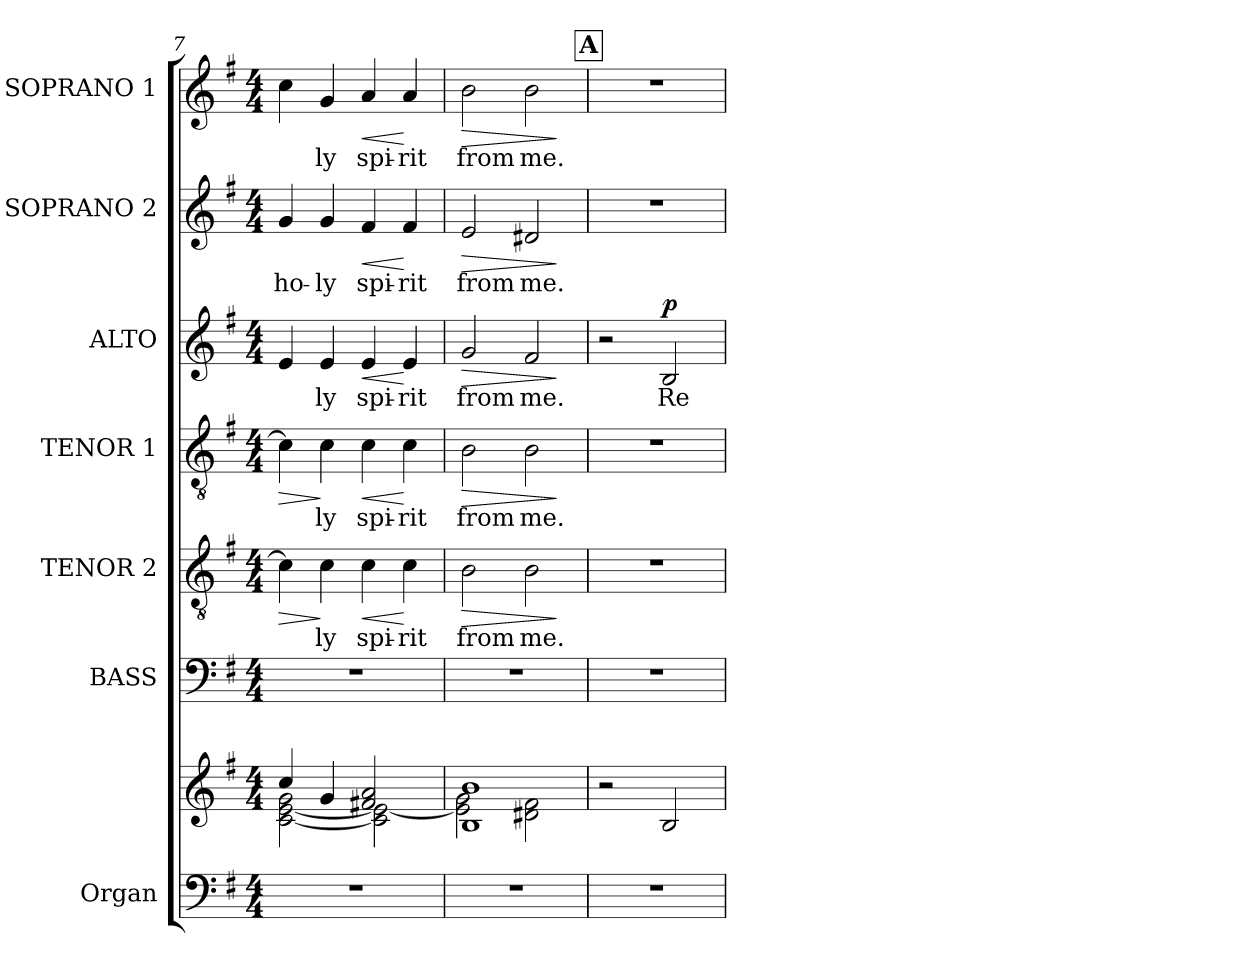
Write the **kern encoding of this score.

**kern	**kern	**kern	**kern	**text	**dynam	**kern	**text	**dynam	**kern	**text	**dynam	**kern	**text	**dynam	**kern	**text	**dynam
*part7	*part7	*part6	*part5	*part5	*part5	*part4	*part4	*part4	*part3	*part3	*part3	*part2	*part2	*part2	*part1	*part1	*part1
*staff8	*staff7	*staff6	*staff5	*staff5	*staff5	*staff4	*staff4	*staff4	*staff3	*staff3	*staff3	*staff2	*staff2	*staff2	*staff1	*staff1	*staff1
*I"Organ	*	*I"BASS	*I"TENOR 2	*	*	*I"TENOR 1	*	*	*I"ALTO	*	*	*I"SOPRANO 2	*	*	*I"SOPRANO 1	*	*
*I'Org.	*	*I'B.	*I'T2.	*	*	*I'T1.	*	*	*I'A.	*	*	*I'S2.	*	*	*I'S1.	*	*
*clefF4	*clefG2	*clefF4	*clefGv2	*	*	*clefGv2	*	*	*clefG2	*	*	*clefG2	*	*	*clefG2	*	*
*	*	*	*ITrd7c12	*	*	*ITrd7c12	*	*	*	*	*	*	*	*	*	*	*
*k[f#]	*k[f#]	*k[f#]	*k[f#]	*	*	*k[f#]	*	*	*k[f#]	*	*	*k[f#]	*	*	*k[f#]	*	*
*G:	*G:	*G:	*G:	*	*	*G:	*	*	*G:	*	*	*G:	*	*	*G:	*	*
*M4/4	*M4/4	*M4/4	*M4/4	*	*	*M4/4	*	*	*M4/4	*	*	*M4/4	*	*	*M4/4	*	*
=7	=7	=7	=7	=7	=7	=7	=7	=7	=7	=7	=7	=7	=7	=7	=7	=7	=7
*	*^	*	*	*	*	*	*	*	*	*	*	*	*	*	*	*	*
!	!	!	!	!	!	!LO:HP:b	!	!	!LO:HP:b	!	!	!	!	!	!	!	!	!
!	!	!	!	!	!	!	!	!	!	!	!	!	!	!LO:LY:b:color=#000000	!	!	!	!
1r	4cci/	[2ci\ [2ei 2gi	1r	4Ci\]	.	>	4Ci\]	.	>	4ei/	.	.	4gi/	ho-	.	4cci\	.	.
!	!	!	!	!	!LO:LY:b:color=#000000	!	!	!	!	!	!	!	!	!	!	!	!	!
!	!	!	!	!	!	!	!	!LO:LY:b:color=#000000	!	!	!	!	!	!	!	!	!	!
!	!	!	!	!	!	!	!	!	!	!	!LO:LY:b:color=#000000	!	!	!	!	!	!	!
!	!	!	!	!	!	!	!	!	!	!	!	!	!	!LO:LY:b:color=#000000	!	!	!	!
!	!	!	!	!	!	!	!	!	!	!	!	!	!	!	!	!	!LO:LY:b:color=#000000	!
.	4gi/	.	.	4Ci\	-ly	]	4Ci\	-ly	]	4ei/	-ly	.	4gi/	-ly	.	4gi/	-ly	.
!	!	!	!	!	!LO:LY:b:color=#000000	!LO:HP:b	!	!	!	!	!	!	!	!	!	!	!	!
!	!	!	!	!	!	!	!	!LO:LY:b:color=#000000	!LO:HP:b	!	!	!	!	!	!	!	!	!
!	!	!	!	!	!	!	!	!	!	!	!LO:LY:b:color=#000000	!LO:HP:b	!	!	!	!	!	!
!	!	!	!	!	!	!	!	!	!	!	!	!	!	!LO:LY:b:color=#000000	!LO:HP:b	!	!	!
!	!	!	!	!	!	!	!	!	!	!	!	!	!	!	!	!	!LO:LY:b:color=#000000	!LO:HP:b
.	2f#Xi/ 2ai	2ci\] 2ei_	.	4Ci\	spi-	<	4Ci\	spi-	<	4ei/	spi-	<	4f#i/	spi-	<	4ai/	spi-	<
!	!	!	!	!	!LO:LY:b:color=#000000	!	!	!	!	!	!	!	!	!	!	!	!	!
!	!	!	!	!	!	!	!	!LO:LY:b:color=#000000	!	!	!	!	!	!	!	!	!	!
!	!	!	!	!	!	!	!	!	!	!	!LO:LY:b:color=#000000	!	!	!	!	!	!	!
!	!	!	!	!	!	!	!	!	!	!	!	!	!	!LO:LY:b:color=#000000	!	!	!	!
!	!	!	!	!	!	!	!	!	!	!	!	!	!	!	!	!	!LO:LY:b:color=#000000	!
.	.	.	.	4Ci\	-rit	[	4Ci\	-rit	[	4ei/	-rit	[	4f#i/	-rit	[	4ai/	-rit	[
=8	=8	=8	=8	=8	=8	=8	=8	=8	=8	=8	=8	=8	=8	=8	=8	=8	=8	=8
!	!	!	!	!	!LO:LY:b:color=#000000	!LO:HP:b	!	!	!	!	!	!	!	!	!	!	!	!
!	!	!	!	!	!	!	!	!LO:LY:b:color=#000000	!LO:HP:b	!	!	!	!	!	!	!	!	!
!	!	!	!	!	!	!	!	!	!	!	!LO:LY:b:color=#000000	!LO:HP:b	!	!	!	!	!	!
!	!	!	!	!	!	!	!	!	!	!	!	!	!	!LO:LY:b:color=#000000	!LO:HP:b	!	!	!
!	!	!	!	!	!	!	!	!	!	!	!	!	!	!	!	!	!LO:LY:b:color=#000000	!LO:HP:b
1r	1Bi 1bi	2ei\] 2gi	1r	2BBi\	from	>	2BBi\	from	>	2gi/	from	>	2ei/	from	>	2bi\	from	>
!	!	!	!	!	!LO:LY:b:color=#000000	!	!	!	!	!	!	!	!	!	!	!	!	!
!	!	!	!	!	!	!	!	!LO:LY:b:color=#000000	!	!	!	!	!	!	!	!	!	!
!	!	!	!	!	!	!	!	!	!	!	!LO:LY:b:color=#000000	!	!	!	!	!	!	!
!	!	!	!	!	!	!	!	!	!	!	!	!	!	!LO:LY:b:color=#000000	!	!	!	!
!	!	!	!	!	!	!	!	!	!	!	!	!	!	!	!	!	!LO:LY:b:color=#000000	!
.	.	2d#Xi\ 2f#i	.	2BBi\	me.	.	2BBi\	me.	.	2f#i/	me.	.	2d#Xi/	me.	.	2bi\	me.	.
*	*v	*v	*	*	*	*	*	*	*	*	*	*	*	*	*	*	*	*
.	.	.	.	.	]	.	.	]	.	.	]	.	.	]	.	.	]
!!LO:LB:g=z
!!LO:REH:place=s1:B:color=#000000:enc=box:fs=14.284:t=A
=9	=9	=9	=9	=9	=9	=9	=9	=9	=9	=9	=9	=9	=9	=9	=9	=9	=9
*	*^	*	*	*	*	*	*	*	*	*	*	*	*	*	*	*	*
1r	2r	2ryy	1r	1r	.	.	1r	.	.	2r	.	.	1r	.	.	1r	.	.
!	!	!	!	!	!	!	!	!	!	!	!LO:LY:b:color=#000000	!	!	!	!	!	!	!
.	2ryy	2Bi/	.	.	.	.	.	.	.	2Bi/	Re-	p	.	.	.	.	.	.
*	*v	*v	*	*	*	*	*	*	*	*	*	*	*	*	*	*	*	*
=	=	=	=	=	=	=	=	=	=	=	=	=	=	=	=	=	=
*-	*-	*-	*-	*-	*-	*-	*-	*-	*-	*-	*-	*-	*-	*-	*-	*-	*-
